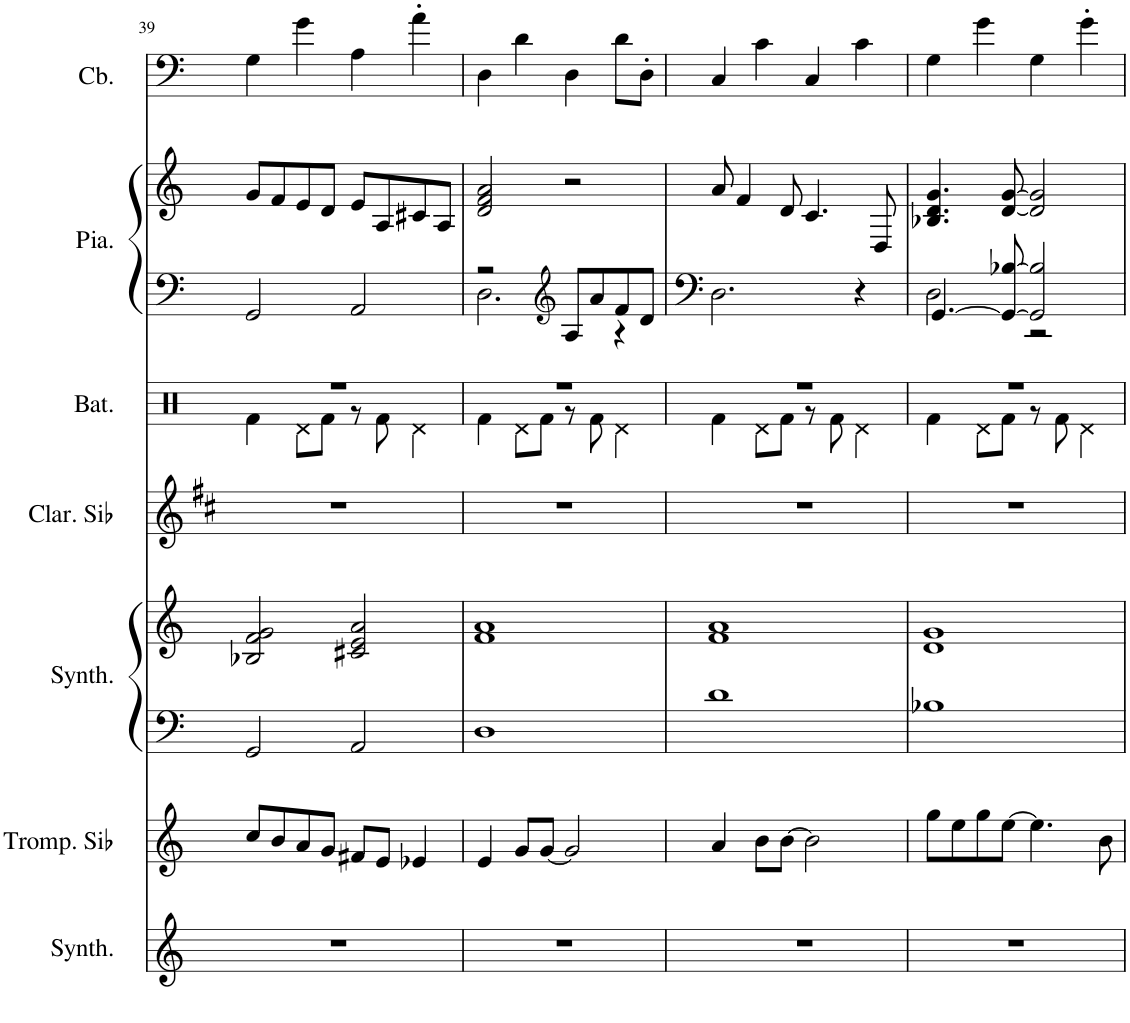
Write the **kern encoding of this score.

**kern	**kern	**kern	**kern	**kern	**kern	**kern	**kern	**kern
*part7	*part6	*part5	*part5	*part4	*part3	*part2	*part2	*part1
*staff9	*staff8	*staff7	*staff6	*staff5	*staff4	*staff3	*staff2	*staff1
*I"Synthétiseur de cuivres, Synth Brass 1	*I"Trompette en Sib, Trumpet	*I"Synthétiseur d'instruments à cordes, Synth Strings 2	*	*I"Clarinette en Sib	*I"Batterie	*I"Piano, Bright Acoustic Piano	*	*I"Contrebasse, Acoustic Bass
*I'Synth.	*I'Tromp. Sib	*I'Synth.	*	*I'Clar. Sib	*I'Bat.	*I'Pia.	*	*I'Cb.
!!LO:PB:g=z
*clefG2	*clefG2	*clefF4	*clefG2	*clefG2	*clefX	*clefG2	*clefG2	*clefF4
*	*Trd1c2	*	*	*Trd1c2	*	*	*	*Trd7c12
*k[]	*k[]	*k[]	*k[]	*k[f#c#]	*k[]	*k[]	*k[]	*k[]
*M4/4	*M4/4	*M4/4	*M4/4	*M4/4	*M4/4	*M4/4	*M4/4	*M4/4
=39	=39	=39	=39	=39	=39	=39	=39	=39
*	*	*	*	*	*^	*	*	*
1r	8cc/L	2GG/	2B-X/ 2f/ 2g/	1r	1r	4Rf\	2GG/	8g/L	4G\
.	8b/	.	.	.	.	.	.	8f/	.
.	8a/	.	.	.	.	8Rd\L	.	8e/	4g\
.	8g/J	.	.	.	.	8Rf\J	.	8d/J	.
.	8f#X/L	2AA/	2c#X/ 2e/ 2a/	.	.	8r	2AA/	8e/L	4A\
.	8e/J	.	.	.	.	8Rf\	.	8A/	.
.	4e-X/	.	.	.	.	4Rd\	.	8c#X/	4a'\
.	.	.	.	.	.	.	.	8A/J	.
=40	=40	=40	=40	=40	=40	=40	=40	=40	=40
*	*	*	*	*	*	*	*^	*	*
1r	4e/	1D	1f 1a	1r	1r	4Rf\	2r	2.D\	2d/ 2f/ 2a/	4D\
.	8g/L	.	.	.	.	8Rd\L	.	.	.	4d\
.	[8g/J	.	.	.	.	8Rf\J	.	.	.	.
*	*	*	*	*	*	*	*clefG2	*	*	*
.	2g/]	.	.	.	.	8r	8A/L	.	2r	4D\
.	.	.	.	.	.	8Rf\	8a/	.	.	.
.	.	.	.	.	.	4Rd\	8f/	4r	.	8d\L
.	.	.	.	.	.	.	8d/J	.	.	8D'\J
*	*	*	*	*	*	*	*v	*v	*	*
=41	=41	=41	=41	=41	=41	=41	=41	=41	=41
1r	4a/	1d	1f 1a	1r	1r	4Rf\	2.D\	8a/	4C/
.	.	.	.	.	.	.	.	4f/	.
.	8b\L	.	.	.	.	8Rd\L	.	.	4c\
.	[8b\J	.	.	.	.	8Rf\J	.	8d/	.
.	2b\]	.	.	.	.	8r	.	4.c/	4C/
.	.	.	.	.	.	8Rf\	.	.	.
.	.	.	.	.	.	4Rd\	4r	.	4c\
.	.	.	.	.	.	.	.	8D/	.
=42	=42	=42	=42	=42	=42	=42	=42	=42	=42
*	*	*	*	*	*	*	*^	*	*
1r	8gg\L	1B-X	1d 1g	1r	1r	4Rf\	[4.GG/	2D\	4.B-X/ 4.d/ 4.g/	4G\
.	8ee\	.	.	.	.	.	.	.	.	.
.	8gg\	.	.	.	.	8Rd\L	.	.	.	4g\
.	[8ee\J	.	.	.	.	8Rf\J	8GG/_ [8B-X/	.	[8d/ [8g/	.
.	4.ee\]	.	.	.	.	8r	2GG/] 2B-/]	2r	2d/] 2g/]	4G\
.	.	.	.	.	.	8Rf\	.	.	.	.
.	.	.	.	.	.	4Rd\	.	.	.	4g'\
.	8b\	.	.	.	.	.	.	.	.	.
*	*	*	*	*	*v	*v	*	*	*	*
*	*	*	*	*	*	*v	*v	*	*
=	=	=	=	=	=	=	=	=
*-	*-	*-	*-	*-	*-	*-	*-	*-
